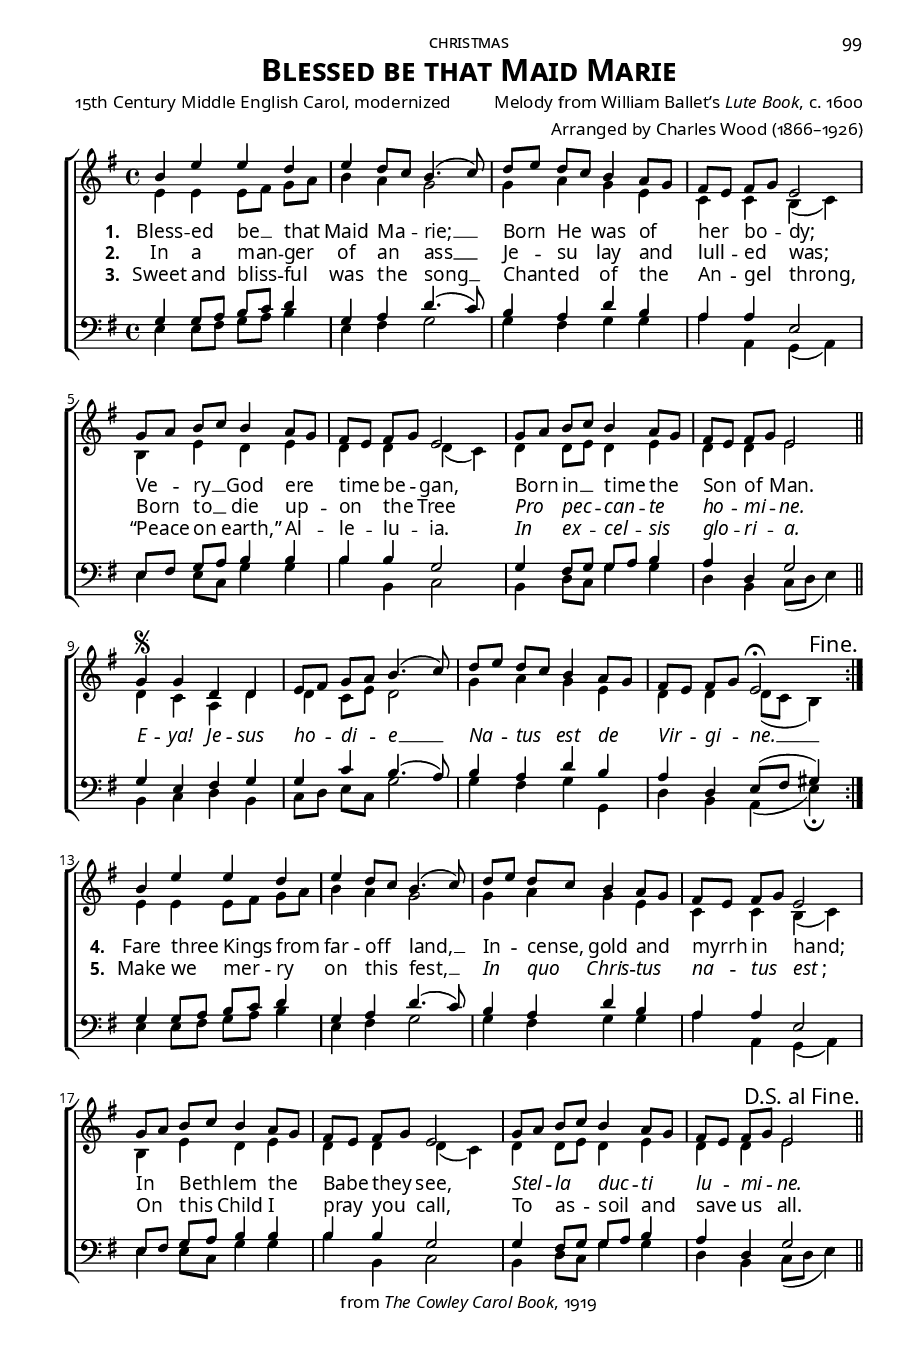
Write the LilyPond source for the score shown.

\version "2.14.2"
\include "util.ly"
\header {
  title = \markup{\override #'(font-name . "Garamond Premier Pro Semibold"){ \abs-fontsize #15 \smallCapsOldStyle"Blessed be that Maid Marie"}}
  poet = \markup\oldStyleNum"15th Century Middle English Carol, modernized"
  composer = \markup\concat {"Melody from William Ballet’s " \italic"Lute Book" \oldStyleNum", c. 1600"}
  arranger = \markup\oldStyleNum"Arranged by Charles Wood (1866–1926)"
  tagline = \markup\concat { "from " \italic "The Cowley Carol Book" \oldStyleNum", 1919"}
}
\paper {
  %print-all-headers = ##f
  paper-height = 9\in
  paper-width = 6\in
  indent = 0\in
  %system-system-spacing = #'((basic-distance . 10) (padding . 0))
  system-system-spacing =
    #'((basic-distance . 0)
       (minimum-distance . 0)
       (padding . -5)
       (stretchability . 100))
  ragged-last-bottom = ##f
  ragged-bottom = ##f
  two-sided = ##t
  inner-margin = 0.5\in
  outer-margin = 0.25\in
  top-margin = 0.25\in
  bottom-margin = 0.25\in
  first-page-number = #099
  print-first-page-number = ##t
  headerLine = \markup{\override #'(font-name . "Garamond Premier Pro") \smallCapsOldStyle"christmas"}
  oddHeaderMarkup = \markup\fill-line{
     \override #'(font-name . "Garamond Premier Pro")\abs-fontsize #8.5
     \combine 
        \fill-line{"" \on-the-fly #print-page-number-check-first
        \oldStylePageNum""
        }
        \fill-line{\headerLine}
  }
  evenHeaderMarkup = \markup {
     \override #'(font-name . "Garamond Premier Pro")\abs-fontsize #8.5
     \combine
        \on-the-fly #print-page-number-check-first
        \oldStylePageNum""
        \fill-line{\headerLine}
  }
}
#(set-global-staff-size 15) \paper{ #(define fonts (make-pango-font-tree "GoudyOlSt BT" "Garamond Premier Pro" "Garamond Premier Pro" (/ 15 20))) }
global = {
  \key g \major
  \time 4/4
  \autoBeamOff
}

sopMusic = \relative c' {
  b'4 e e d |
  e d8[ c] b4.( c8) |
  d[ e] d[ c] b4 a8[ g] |
  
  fis8[ e] fis[ g] e2 |
  g8[ a] b[ c] b4 a8[ g] |
  fis[ e] fis[ g] e2 |
  
  g8[ a] b[ c] b4 a8[ g] |
  fis[ e] fis[ g] e2 \bar "||" \break
  g4\segno g d d |
  
  e8[ fis] g[ a] b4.( c8) |
  d[ e] d[ c] b4 a8[ g] |
  fis[ e] fis[ g] e2\fermata \bar ":|" \break
  \once \override Score.RehearsalMark #'break-visibility = #end-of-line-visible
  \once \override Score.RehearsalMark #'self-alignment-X = #RIGHT
  \mark "Fine."
  
  
  b'4 e e d |
  e d8[ c] b4.( c8) |
  d[ e] d[ c] b4 a8[ g] |
  
  fis8[ e] fis[ g] e2 |
  g8[ a] b[ c] b4 a8[ g] |
  fis[ e] fis[ g] e2 |
  
  g8[ a] b[ c] b4 a8[ g] |
  fis[ e] fis[ g] e2 \bar "||"
  \once \override Score.RehearsalMark #'break-visibility = #end-of-line-visible
  \once \override Score.RehearsalMark #'self-alignment-X = #RIGHT
  \mark "D.S. al Fine."
}
sopWords = \lyricmode {
  
}

altoMusic = \relative c' {
  e4 e e8[ fis] g[ a] |
  b4 a g2 |
  g4 a g e |
  
  c c b( c) |
  b e d e |
  d d d( c) |
  
  d d8[ e] d4 e |
  d d e2 \bar "||"
  d4 c a d |
  
  d c8[ e] d2 |
  g4 a g e |
  d d d8([ c] b4) |
  
  
  
  
  e4 e e8[ fis] g[ a] |
  b4 a g2 |
  g4 a g e |
  
  c c b( c) |
  b e d e |
  d d d( c) |
  
  d d8[ e] d4 e |
  d d e2 \bar "||"
}
altoWords = \lyricmode {
  \dropLyricsIX
  \set stanza = #"1. "
  \set associatedVoice = "basses"
  Bless -- ed
  \set associatedVoice = "altos"
  be __ that 
  \unset associatedVoice
  Maid Ma -- rie; __
  Born He was of her \set associatedVoice = "altos" bo -- \unset associatedVoice dy;
  
  Ve -- ry __ God ere time be -- gan,
  \set associatedVoice = "tenors"
  Born in __
  \unset associatedVoice
  time the Son of Man.
  \markup\italic E -- \markup\italic ya! \markup\italic Je -- \markup\italic sus \markup\italic ho -- \markup\italic di -- \markup\italic e __
  \markup\italic Na -- \markup\italic tus \markup\italic est \markup\italic de \markup\italic Vir --
  \set associatedVoice = "tenors"
  \markup\italic gi -- \markup\italic ne. __
  
  
  
  
  \set stanza = #"4. "
  \set associatedVoice = "basses"
  Fare three
  \set associatedVoice = "altos"
  Kings from
  \unset associatedVoice
  far -- off land, __
  In -- cense, gold and myrrh \set associatedVoice = "altos" in \unset associatedVoice hand;
  In Beth -- lem the Babe they see,
  \set associatedVoice = "tenors"
  \markup\italic Stel -- \markup\italic la
  \unset associatedVoice
  \markup\italic duc -- \markup\italic ti \markup\italic lu -- \markup\italic mi -- \markup\italic ne.
}
altoWordsII = \lyricmode {
  \dropLyricsIX
%\markup\italic
  \set stanza = #"2. "
  \set associatedVoice = "basses"
  In a
  \set associatedVoice = "altos"
  man -- ger
  \unset associatedVoice
  of an ass __
  Je -- su lay and lull -- \set associatedVoice = "altos" ed \unset associatedVoice was;
  
  Born to __ die up -- on the Tree
  \set associatedVoice = "tenors"
  \markup\italic Pro \markup\italic pec --
  \unset associatedVoice
  \markup\italic can -- \markup\italic te \markup\italic ho -- \markup\italic mi -- \markup\italic ne.
  
  
  \repeat unfold 14 \skip1
  
  \set stanza = #"5. "
  \set associatedVoice = "basses"
  Make we
  \set associatedVoice = "altos"
  mer -- ry
  \unset associatedVoice
  on this fest, __
  \markup\italic In \markup\italic quo \markup\italic Chris -- \markup\italic tus \markup\italic na -- \set associatedVoice = "altos" \markup\italic tus \unset associatedVoice \markup{\italic "est" ";"}
  On this Child I pray you call,
  \set associatedVoice = "tenors"
  To as --
  \unset associatedVoice
  soil and save us all.
}
altoWordsIII = \lyricmode {
  \dropLyricsIX
  \set stanza = #"3. "
  \set associatedVoice = "basses"
  Sweet and
  \set associatedVoice = "altos"
  bliss -- ful
  \unset associatedVoice
  was the song __
  Chant -- ed of the An -- \set associatedVoice = "altos" gel \unset associatedVoice throng,
  
  “Peace on earth,” Al -- le -- lu -- ia.
  \set associatedVoice = "tenors"
  \markup\italic In \markup\italic ex --
  \unset associatedVoice
  \markup\italic cel -- \markup\italic sis \markup\italic glo -- \markup\italic ri -- \markup\italic a.
}
altoWordsIV = \lyricmode {
}
altoWordsV = \lyricmode {
}
altoWordsVI = \lyricmode {
  \set stanza = #"6. "
  \set ignoreMelismata = ##t
}
tenorMusic = \relative c' {
  g4 g8[ a] b[ c] d4 |
  g, a d4.( c8) |
  b4 a d b |
  
  a a e2 |
  e8[ fis] g[ a] b4 b |
  b b g2 |
  
  g4 fis8[ g] g[ a] b4 |
  a d, g2 \bar "||"
  g4 e fis g |
  
  g c b4.( a8) |
  b4 a d b |
  a d, e8[( fis] gis4) |
  
  
  
  
  g4 g8[ a] b[ c] d4 |
  g, a d4.( c8) |
  b4 a d b |
  
  a a e2 |
  e8[ fis] g[ a] b4 b |
  b b g2 |
  
  g4 fis8[ g] g[ a] b4 |
  a d, g2 \bar "||"
}
tenorWords = \lyricmode {

}

bassMusic = \relative c {
  e4 e8[ fis] g[ a] b4 |
  e, fis g2 |
  g4 fis g g |
  
  a a, g( a) |
  e' e8[ c] g'4 g |
  b b, c2 |
  
  b4 d8[ c] g'4 g |
  d b c8([ d] e4) \bar "||"
  b4 c d b |
  
  c8[ d] e[ c] g'2 |
  g4 fis g g, |
  d' b a4( e')\fermata |
  
  
  
  
  e4 e8[ fis] g[ a] b4 |
  e, fis g2 |
  g4 fis g g |
  
  a a, g( a) |
  e' e8[ c] g'4 g |
  b b, c2 |
  
  b4 d8[ c] g'4 g |
  d b c8([ d] e4) \bar "||"
}
bassWords = \lyricmode {

}

pianoRH = \relative c' {
  
}
pianoLH = \relative c' {
  
}

\score {
  <<
   \new ChoirStaff <<
    \new Staff = women <<
      \new Voice = "sopranos" { \voiceOne << \global \sopMusic >> }
      \new Voice = "altos" { \voiceTwo << \global \altoMusic >> }
    >>
    \new Lyrics \with { alignAboveContext = #"women" \override VerticalAxisGroup #'nonstaff-relatedstaff-spacing = #'((basic-distance . 1))} \lyricsto "sopranos" \sopWords
   \new Staff = men <<
      \clef bass
      \new Voice = "tenors" { \voiceOne << \global \tenorMusic >> }
      \new Voice = "basses" { \voiceTwo << \global \bassMusic >> }
    >>
    \new Lyrics = "altosVI"  \with { alignBelowContext = #"women" } \lyricsto "sopranos" \altoWordsVI
    \new Lyrics = "altosV"  \with { alignBelowContext = #"women" } \lyricsto "sopranos" \altoWordsV
    \new Lyrics = "altosIV"  \with { alignBelowContext = #"women" } \lyricsto "sopranos" \altoWordsIV
    \new Lyrics = "altosIII"  \with { alignBelowContext = #"women" } \lyricsto "sopranos" \altoWordsIII
    \new Lyrics = "altosII"  \with { alignBelowContext = #"women" } \lyricsto "sopranos" \altoWordsII
    \new Lyrics = "altos"  \with { alignBelowContext = #"women" \override VerticalAxisGroup #'nonstaff-relatedstaff-spacing = #'((padding . -0.5))} \lyricsto "sopranos" \altoWords
    \new Lyrics \with { alignAboveContext = #"men" \override VerticalAxisGroup #'nonstaff-relatedstaff-spacing = #'((basic-distance . 1)) } \lyricsto "tenors" \tenorWords
    \new Lyrics \with { alignBelowContext = #"men" \override VerticalAxisGroup #'nonstaff-relatedstaff-spacing = #'((basic-distance . 1)) } \lyricsto "basses" \bassWords
  >>
%    \new PianoStaff << \new Staff { \new Voice { \pianoRH } } \new Staff { \clef "bass" \pianoLH } >>
  >>
  \layout {
    \context {
      \Score
      %\override SpacingSpanner #'base-shortest-duration = #(ly:make-moment 1 8)
      %\override SpacingSpanner #'common-shortest-duration = #(ly:make-moment 1 4)
    }
    \context {
      % Remove all empty staves
      % \Staff \RemoveEmptyStaves \override VerticalAxisGroup #'remove-first = ##t
    }
    \context {
      \Lyrics
      \override LyricText #'X-offset = #center-on-word
    }
  }
  \midi {
    \tempo 4 = 90
    \set Staff.midiInstrument = "flute"
  
    \context {
      \Voice
      \remove "Dynamic_performer"
    }
  }
}
